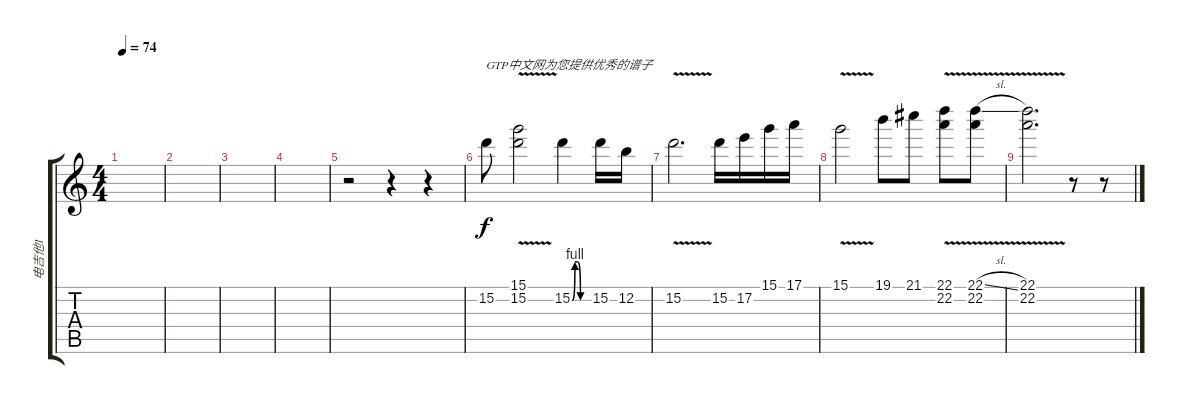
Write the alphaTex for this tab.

\track ("电吉他1" "电吉他1") {instrument overdrivenguitar}
\staff {score tabs}
\tuning (E4 B3 G3 D3 A2 E2) {hide}
\ts (4 4)
\tempo 74
\clef g2
\ks c
|
|
|
|
r.2 r.4 r.4 |
15.2.8{txt "GTP中文网为您提供优秀的谱子"} (15.1{v} 15.2).2 15.2{be (custom 0 0 10 4 20 4 30 0 60 0)}.4 15.2.16 12.2.16 |
15.2{v}.2{d} 15.2.16 17.2.16 15.1.16 17.1.16 |
15.1{v}.2 19.1.8 21.1.8 (22.1{v} 22.2).8 (22.1{v sl} 22.2).8 |
(22.1{v} 22.2).2{d} r.8 r.8
